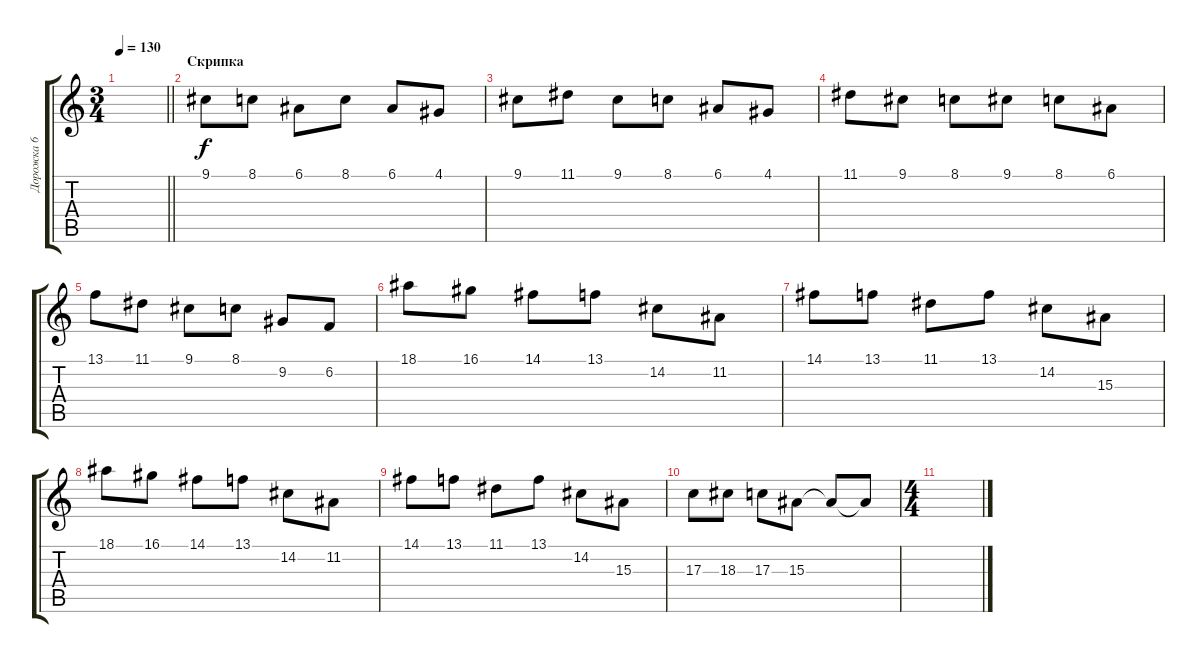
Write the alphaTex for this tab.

\track ("Дорожка 6" "Дорожка 6") {instrument harpsichord}
\staff {score tabs}
\tuning (E4 B3 G3 D3 A2 E2) {hide}
\ts (3 4)
\tempo 130
\clef g2
\barLineRight lightlight
\ks c
|
\section ("" "Скрипка")
9.1.8 8.1.8 6.1.8 8.1.8 6.1.8 4.1.8 |
9.1.8 11.1.8 9.1.8 8.1.8 6.1.8 4.1.8 |
11.1.8 9.1.8 8.1.8 9.1.8 8.1.8 6.1.8 |
13.1.8 11.1.8 9.1.8 8.1.8 9.2.8 6.2.8 |
18.1.8 16.1.8 14.1.8 13.1.8 14.2.8 11.2.8 |
14.1.8 13.1.8 11.1.8 13.1.8 14.2.8 15.3.8 |
18.1.8 16.1.8 14.1.8 13.1.8 14.2.8 11.2.8 |
14.1.8 13.1.8 11.1.8 13.1.8 14.2.8 15.3.8 |
17.3.8 18.3.8 17.3.8 15.3.8 15.3{t}.8 15.3{t}.8 |
\ts (4 4)
